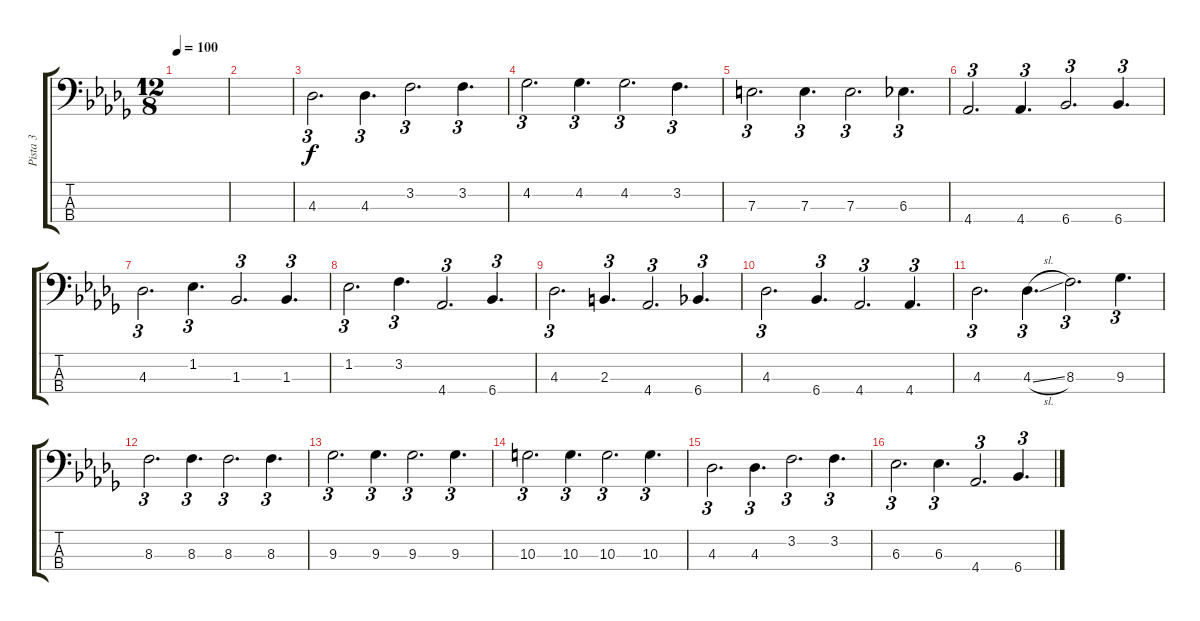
\track ("Pista 3" "Pista 3") {instrument electricbassfinger}
\staff {score tabs}
\tuning (G2 D2 A1 E1) {hide}
\ts (12 8)
\tempo 100
\clef f4
\ks db
|
|
4.3.2{d tu (3 2)} 4.3.4{d tu (3 2)} 3.2.2{d tu (3 2)} 3.2.4{d tu (3 2)} |
4.2.2{d tu (3 2)} 4.2.4{d tu (3 2)} 4.2.2{d tu (3 2)} 3.2.4{d tu (3 2)} |
7.3.2{d tu (3 2)} 7.3.4{d tu (3 2)} 7.3.2{d tu (3 2)} 6.3.4{d tu (3 2)} |
4.4.2{d tu (3 2)} 4.4.4{d tu (3 2)} 6.4.2{d tu (3 2)} 6.4.4{d tu (3 2)} |
4.3.2{d tu (3 2)} 1.2.4{d tu (3 2)} 1.3.2{d tu (3 2)} 1.3.4{d tu (3 2)} |
1.2.2{d tu (3 2)} 3.2.4{d tu (3 2)} 4.4.2{d tu (3 2)} 6.4.4{d tu (3 2)} |
4.3.2{d tu (3 2)} 2.3.4{d tu (3 2)} 4.4.2{d tu (3 2)} 6.4.4{d tu (3 2)} |
4.3.2{d tu (3 2)} 6.4.4{d tu (3 2)} 4.4.2{d tu (3 2)} 4.4.4{d tu (3 2)} |
4.3.2{d tu (3 2)} 4.3{sl}.4{d tu (3 2)} 8.3.2{d tu (3 2)} 9.3.4{d tu (3 2)} |
8.3.2{d tu (3 2)} 8.3.4{d tu (3 2)} 8.3.2{d tu (3 2)} 8.3.4{d tu (3 2)} |
9.3.2{d tu (3 2)} 9.3.4{d tu (3 2)} 9.3.2{d tu (3 2)} 9.3.4{d tu (3 2)} |
10.3.2{d tu (3 2)} 10.3.4{d tu (3 2)} 10.3.2{d tu (3 2)} 10.3.4{d tu (3 2)} |
4.3.2{d tu (3 2)} 4.3.4{d tu (3 2)} 3.2.2{d tu (3 2)} 3.2.4{d tu (3 2)} |
6.3.2{d tu (3 2)} 6.3.4{d tu (3 2)} 4.4.2{d tu (3 2)} 6.4.4{d tu (3 2)}
